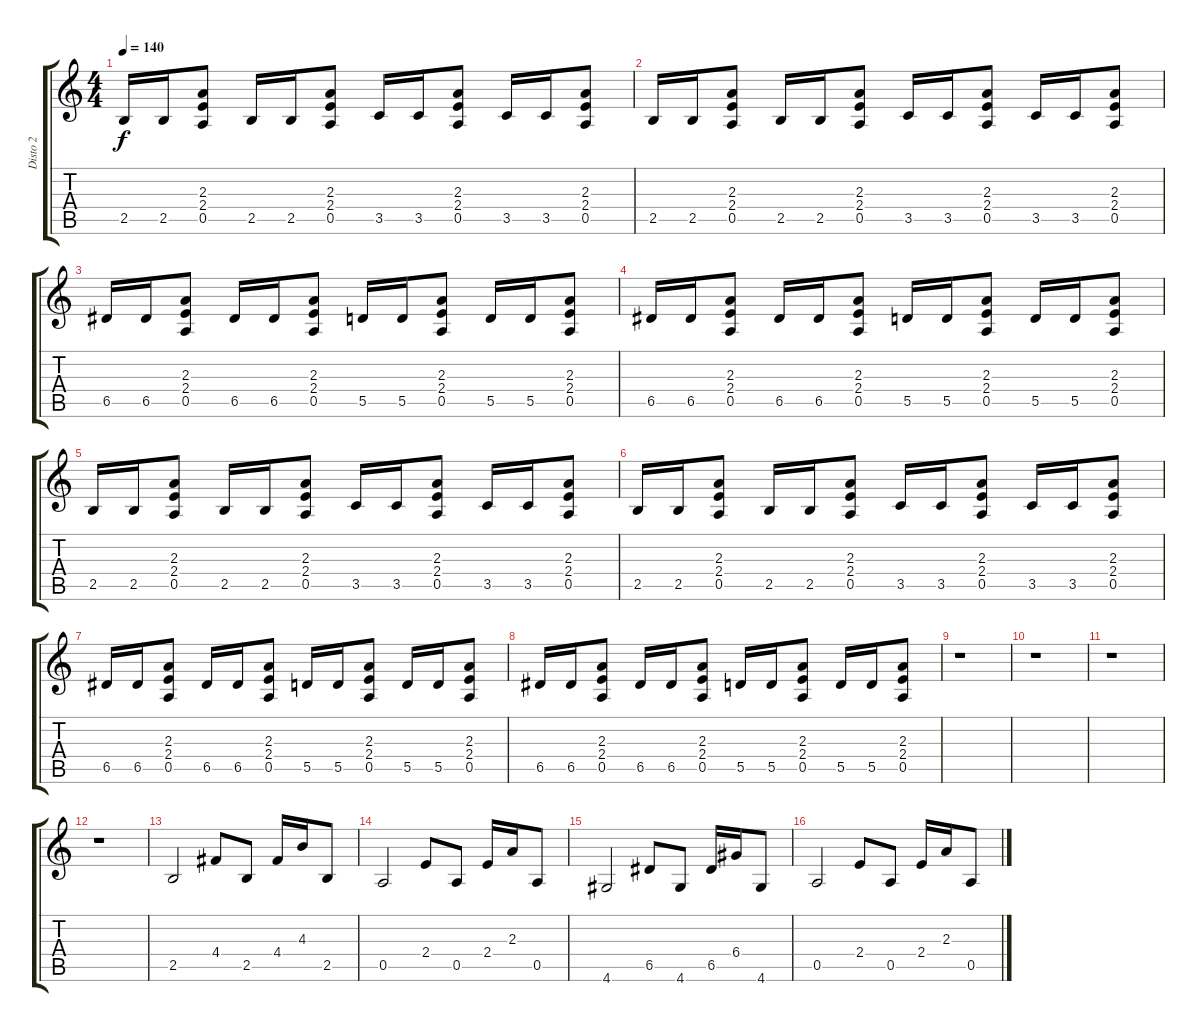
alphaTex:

\track ("Disto 2" "Disto 2") {instrument distortionguitar}
\staff {score tabs}
\tuning (E4 B3 G3 D3 A2 E2) {hide}
\ts (4 4)
\tempo 140
\clef g2
\ks c
2.5.16{dy f volume 14} 2.5.16 (2.3 2.4 0.5).8 2.5.16 2.5.16 (2.3 2.4 0.5).8 3.5.16 3.5.16 (2.3 2.4 0.5).8 3.5.16 3.5.16 (2.3 2.4 0.5).8 |
2.5.16 2.5.16 (2.3 2.4 0.5).8 2.5.16 2.5.16 (2.3 2.4 0.5).8 3.5.16 3.5.16 (2.3 2.4 0.5).8 3.5.16 3.5.16 (2.3 2.4 0.5).8 |
6.5.16 6.5.16 (2.3 2.4 0.5).8 6.5.16 6.5.16 (2.3 2.4 0.5).8 5.5.16 5.5.16 (2.3 2.4 0.5).8 5.5.16 5.5.16 (2.3 2.4 0.5).8 |
6.5.16 6.5.16 (2.3 2.4 0.5).8 6.5.16 6.5.16 (2.3 2.4 0.5).8 5.5.16 5.5.16 (2.3 2.4 0.5).8 5.5.16 5.5.16 (2.3 2.4 0.5).8 |
2.5.16{volume 14} 2.5.16 (2.3 2.4 0.5).8 2.5.16 2.5.16 (2.3 2.4 0.5).8 3.5.16 3.5.16 (2.3 2.4 0.5).8 3.5.16 3.5.16 (2.3 2.4 0.5).8 |
2.5.16 2.5.16 (2.3 2.4 0.5).8 2.5.16 2.5.16 (2.3 2.4 0.5).8 3.5.16 3.5.16 (2.3 2.4 0.5).8 3.5.16 3.5.16 (2.3 2.4 0.5).8 |
6.5.16 6.5.16 (2.3 2.4 0.5).8 6.5.16 6.5.16 (2.3 2.4 0.5).8 5.5.16 5.5.16 (2.3 2.4 0.5).8 5.5.16 5.5.16 (2.3 2.4 0.5).8 |
6.5.16 6.5.16 (2.3 2.4 0.5).8 6.5.16 6.5.16 (2.3 2.4 0.5).8 5.5.16 5.5.16 (2.3 2.4 0.5).8 5.5.16 5.5.16 (2.3 2.4 0.5).8 |
r.1 |
r.1 |
r.1 |
r.1 |
2.5.2{volume 16} 4.4.8 2.5.8 4.4.16 4.3.16 2.5.8 |
0.5.2 2.4.8 0.5.8 2.4.16 2.3.16 0.5.8 |
4.6.2 6.5.8 4.6.8 6.5.16 6.4.16 4.6.8 |
0.5.2 2.4.8 0.5.8 2.4.16 2.3.16 0.5.8
